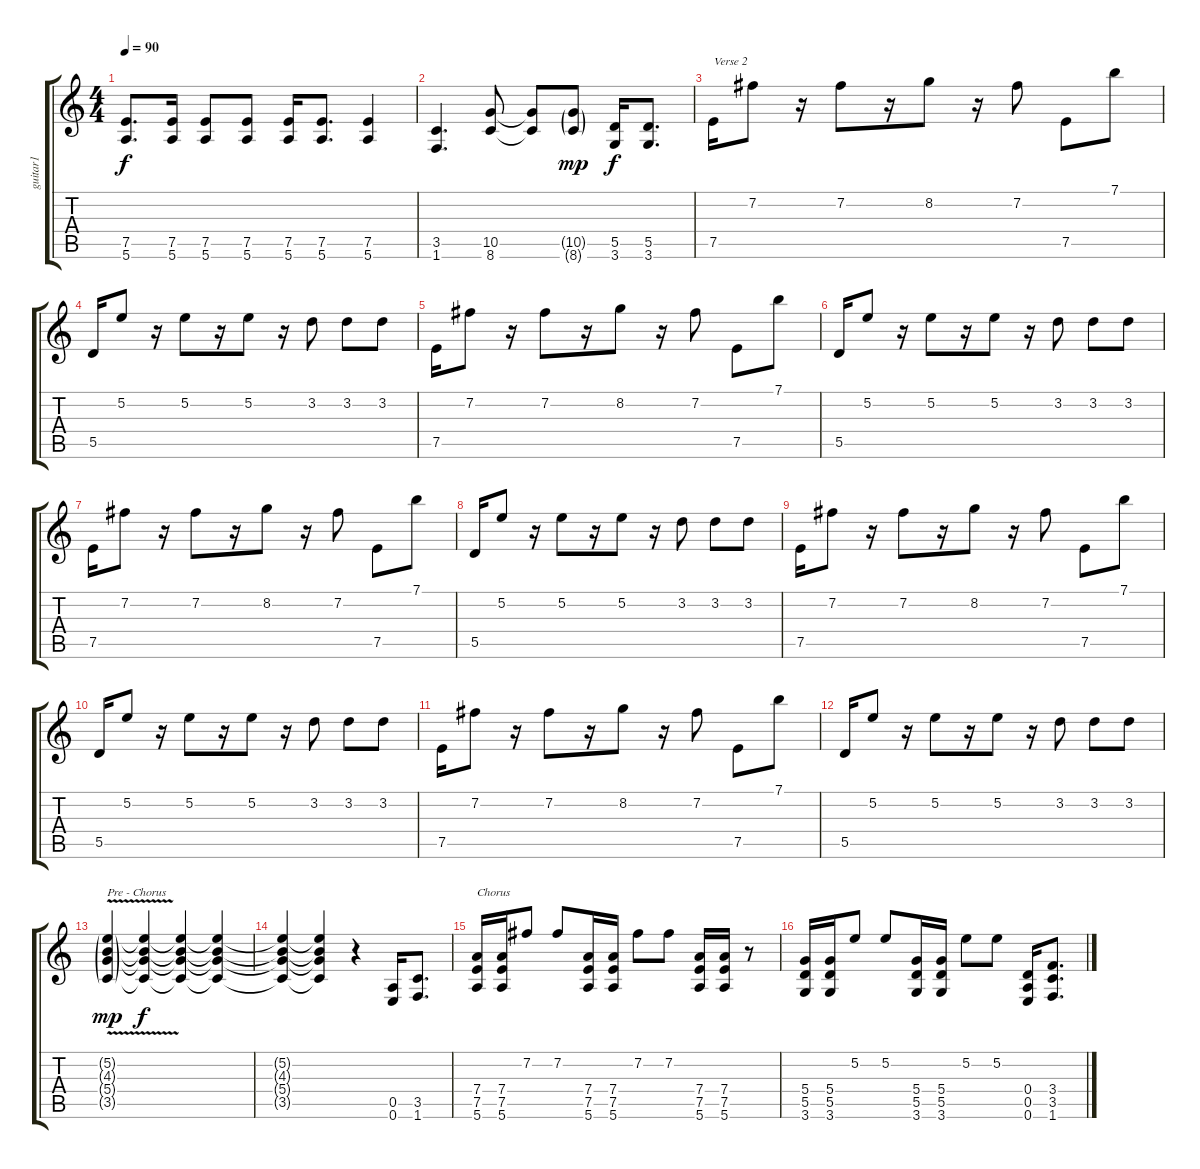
\track ("guitar1" "guitar1") {instrument distortionguitar}
\staff {score tabs}
\tuning (E4 B3 G3 D3 A2 E2) {hide}
\ts (4 4)
\tempo 90
\clef g2
\ks c
(7.5 5.6).8{d dy f} (7.5 5.6).16 (7.5 5.6).8 (7.5 5.6).8 (7.5 5.6).16 (7.5 5.6).8{d} (7.5 5.6).4 |
(3.5 1.6).4{d} (10.5 8.6).8 (10.5{t} 8.6{t}).8 (10.5{g} 8.6{g}).8{dy mp} (5.5 3.6).16{dy f} (5.5 3.6).8{d} |
7.5.16{txt "Verse 2" instrument distortionguitar} 7.2.8 r.16 7.2.8 r.16 8.2.8 r.16 7.2.8 7.5.8 7.1.8 |
5.5.16 5.2.8 r.16 5.2.8 r.16 5.2.8 r.16 3.2.8 3.2.8 3.2.8 |
7.5.16 7.2.8 r.16 7.2.8 r.16 8.2.8 r.16 7.2.8 7.5.8 7.1.8 |
5.5.16 5.2.8 r.16 5.2.8 r.16 5.2.8 r.16 3.2.8 3.2.8 3.2.8 |
7.5.16 7.2.8 r.16 7.2.8 r.16 8.2.8 r.16 7.2.8 7.5.8 7.1.8 |
5.5.16 5.2.8 r.16 5.2.8 r.16 5.2.8 r.16 3.2.8 3.2.8 3.2.8 |
7.5.16 7.2.8 r.16 7.2.8 r.16 8.2.8 r.16 7.2.8 7.5.8 7.1.8 |
5.5.16 5.2.8 r.16 5.2.8 r.16 5.2.8 r.16 3.2.8 3.2.8 3.2.8 |
7.5.16 7.2.8 r.16 7.2.8 r.16 8.2.8 r.16 7.2.8 7.5.8 7.1.8 |
5.5.16 5.2.8 r.16 5.2.8 r.16 5.2.8 r.16 3.2.8 3.2.8 3.2.8 |
(5.2{v g} 4.3{v g} 5.4{v g} 3.5{v g}).4{txt "Pre - Chorus" dy mp} (5.2{t} 4.3{t} 5.4{t} 3.5{t}).4{dy f} (5.2{t} 4.3{t} 5.4{t} 3.5{t}).4 (5.2{t} 4.3{t} 5.4{t} 3.5{t}).4 |
(5.2{t} 4.3{t} 5.4{t} 3.5{t}).4 (5.2{t} 4.3{t} 5.4{t} 3.5{t}).4 r.4 (0.5 0.6).16 (3.5 1.6).8{d} |
(7.4 7.5 5.6).16{txt "Chorus" instrument overdrivenguitar} (7.4 7.5 5.6).16 7.2.8 7.2.8 (7.4 7.5 5.6).16 (7.4 7.5 5.6).16 7.2.8 7.2.8 (7.4 7.5 5.6).16 (7.4 7.5 5.6).16 r.8 |
(5.4 5.5 3.6).16 (5.4 5.5 3.6).16 5.2.8 5.2.8 (5.4 5.5 3.6).16 (5.4 5.5 3.6).16 5.2.8 5.2.8 (0.4 0.5 0.6).16 (3.4 3.5 1.6).8{d}
